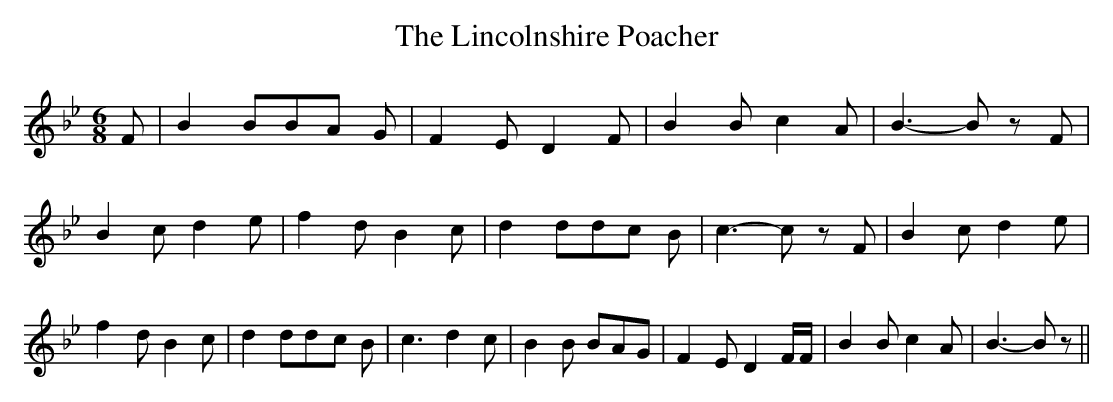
X:1
T:The Lincolnshire Poacher
M:6/8
L:1/8
K:Bb
 F| B2 BB-A G| F2- E D2 F| B2 B c2 A| B3- B z F| B2 c d2 e| f2- d B2 c|\
 d2 dd-c B| c3- c z F| B2 c d2 e| f2- d B2 c| d2 dd-c B| c3 d2 c| B2 B BAG|\
 F2 E D2 F/2F/2| B2 B c2 A| B3- B z||
